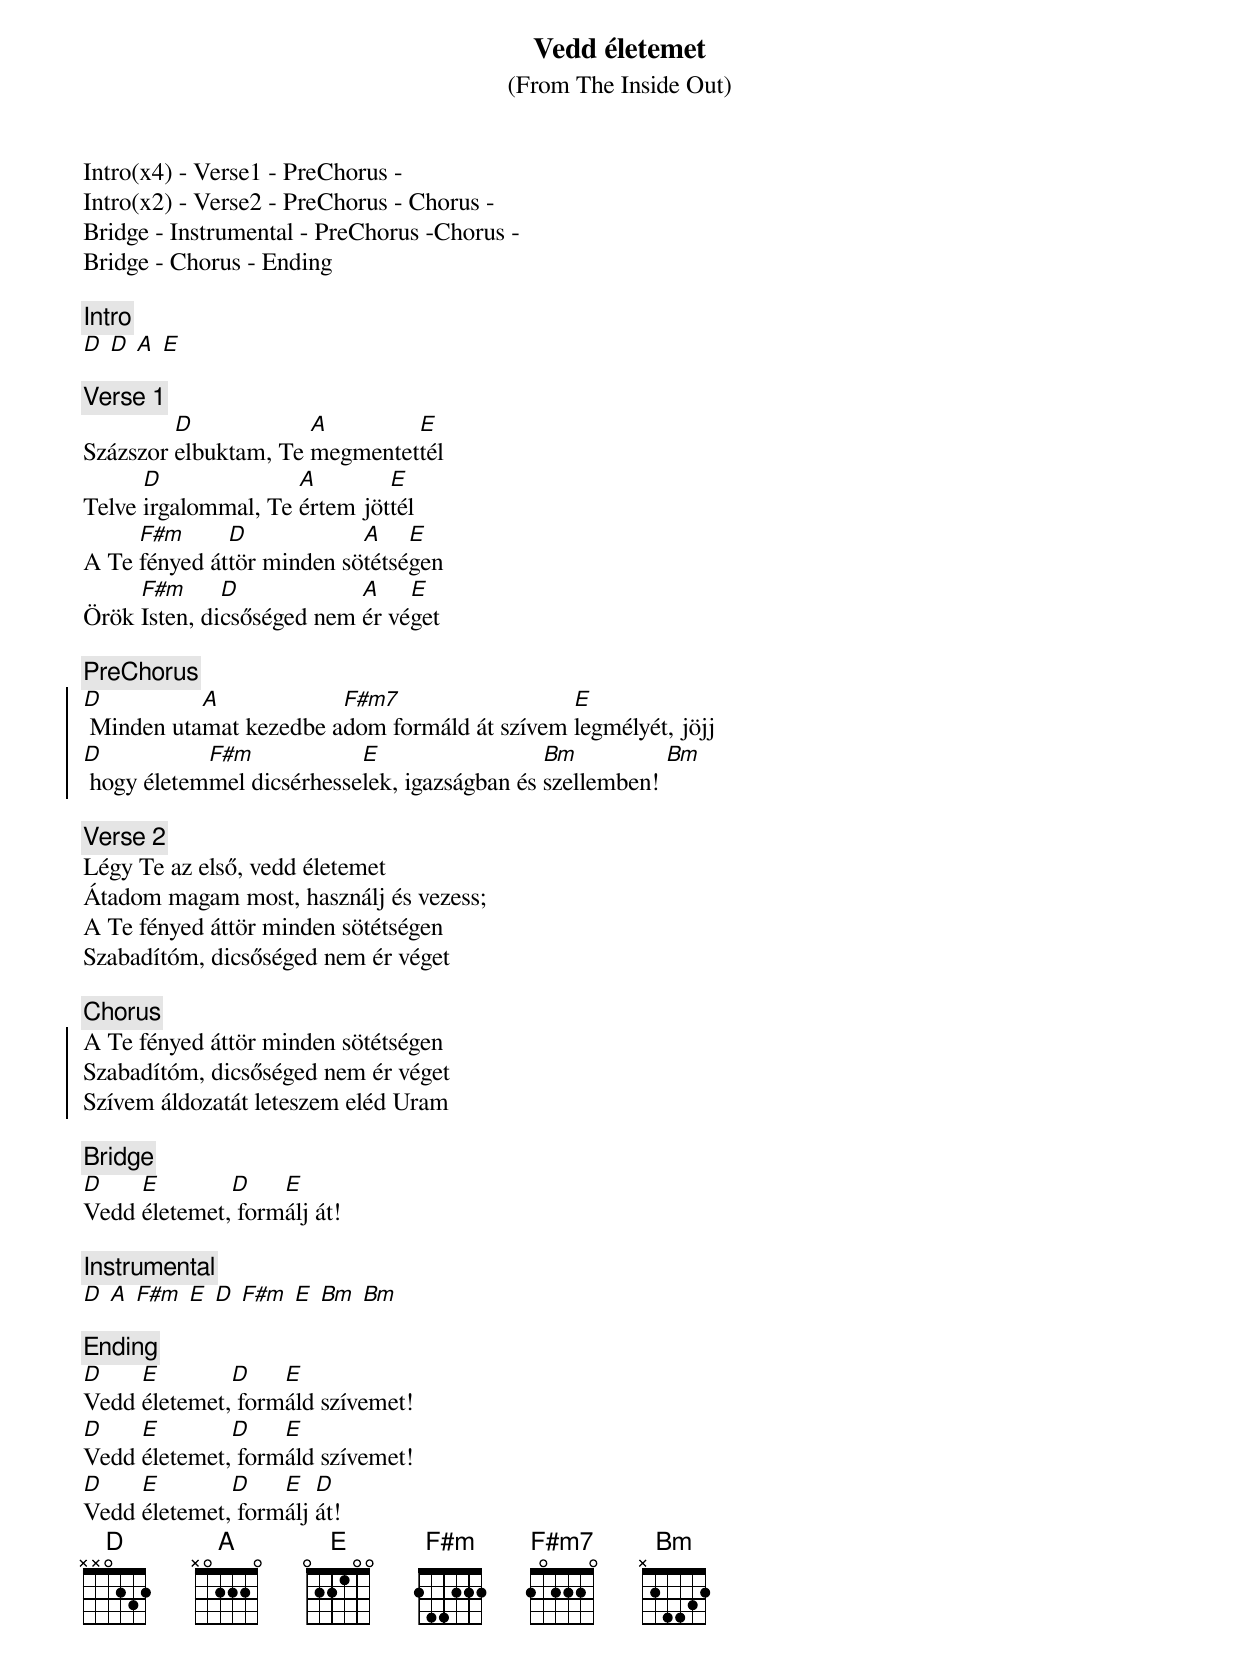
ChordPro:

{title: Vedd életemet}
{subtitle: (From The Inside Out)}

Intro(x4) - Verse1 - PreChorus -
Intro(x2) - Verse2 - PreChorus - Chorus -
Bridge - Instrumental - PreChorus -Chorus -
Bridge - Chorus - Ending

{c:Intro}
[D] [D] [A] [E]

{c:Verse 1}
Százszor [D]elbuktam, Te [A]megmentet[E]tél
Telve [D]irgalommal, Te [A]értem jöt[E]tél
A Te [F#m]fényed át[D]tör minden sö[A]tétsé[E]gen
Örök [F#m]Isten, di[D]csőséged nem [A]ér vé[E]get

{c:PreChorus}
{soc}
[D] Minden uta[A]mat kezedbe a[F#m7]dom formáld át szívem [E]legmélyét, jöjj
[D] hogy életem[F#m]mel dicsérhesse[E]lek, igazságban és [Bm]szellemben! [Bm]
{eoc}

{c:Verse 2}
Légy Te az első, vedd életemet
Átadom magam most, használj és vezess;
A Te fényed áttör minden sötétségen
Szabadítóm, dicsőséged nem ér véget

{c:Chorus}
{soc}
A Te fényed áttör minden sötétségen
Szabadítóm, dicsőséged nem ér véget
Szívem áldozatát leteszem eléd Uram
{eoc}

{c:Bridge}
[D]Vedd [E]életemet,[D] form[E]álj át!

{c:Instrumental}
[D] [A] [F#m] [E] [D] [F#m] [E] [Bm] [Bm]

{c:Ending}
[D]Vedd [E]életemet,[D] form[E]áld szívemet!
[D]Vedd [E]életemet,[D] form[E]áld szívemet!
[D]Vedd [E]életemet,[D] form[E]álj [D]át!
